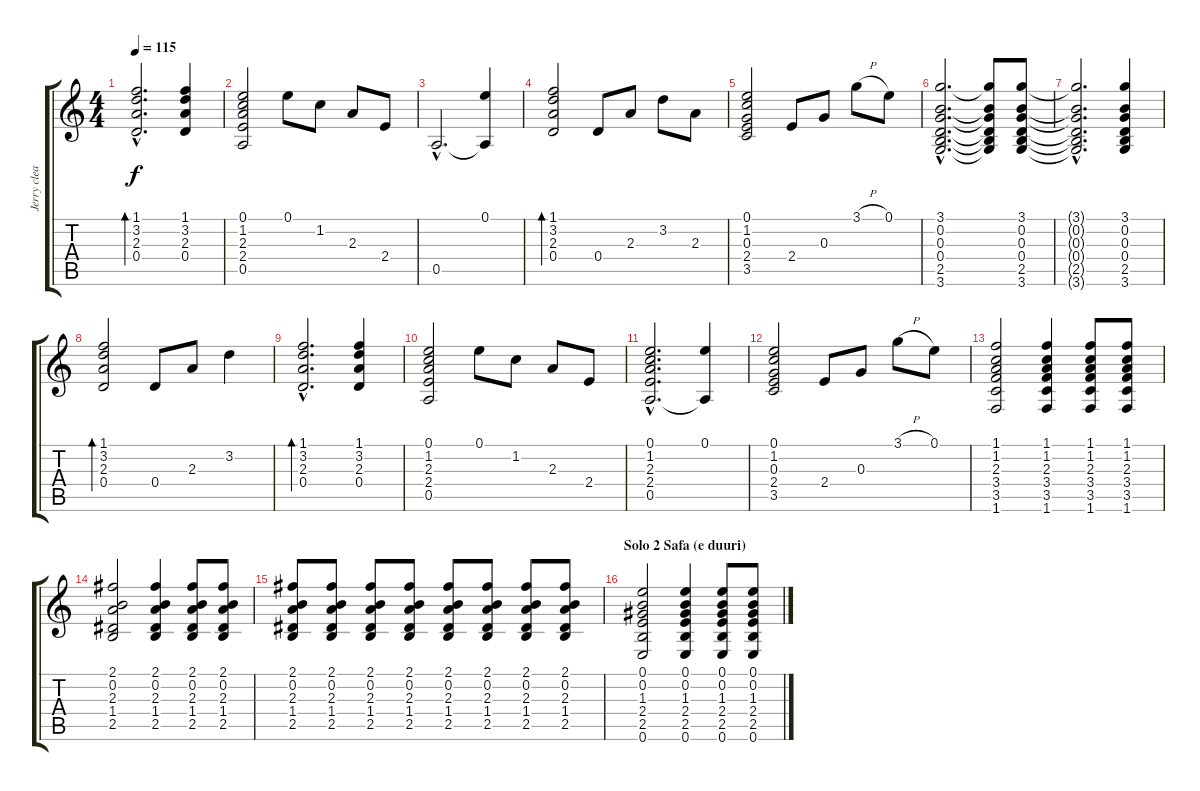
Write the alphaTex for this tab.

\track ("Jerry clean" "Jerry clea") {instrument acousticguitarsteel}
\staff {score tabs}
\tuning (E4 B3 G3 D3 A2 E2) {hide}
\ts (4 4)
\tempo 115
\clef g2
\ks c
(1.1{hac} 3.2{hac} 2.3{hac} 0.4{hac}).2{d bd 60 dy f} (1.1 3.2 2.3 0.4).4 |
(0.1 1.2 2.3 2.4 0.5).2 0.1.8 1.2.8 2.3.8 2.4.8 |
0.5{hac}.2{d} (0.1 0.5{t}).4 |
(1.1 3.2 2.3 0.4).2{bd 60} 0.4.8 2.3.8 3.2.8 2.3.8 |
(0.1 1.2 0.3 2.4 3.5).2 2.4.8 0.3.8 3.1{h}.8 0.1.8 |
(3.1{hac} 0.2{hac} 0.3{hac} 0.4{hac} 2.5{hac} 3.6{hac}).2{d} (3.1{t} 0.2{t} 0.3{t} 0.4{t} 2.5{t} 3.6{t}).8 (3.1 0.2 0.3 0.4 2.5 3.6).8 |
(3.1{hac t} 0.2{hac t} 0.3{hac t} 0.4{hac t} 2.5{hac t} 3.6{hac t}).2{d} (3.1 0.2 0.3 0.4 2.5 3.6).4 |
(1.1 3.2 2.3 0.4).2{bd 60} 0.4.8 2.3.8 3.2.4 |
(1.1{hac} 3.2{hac} 2.3{hac} 0.4{hac}).2{d bd 60} (1.1 3.2 2.3 0.4).4 |
(0.1 1.2 2.3 2.4 0.5).2 0.1.8 1.2.8 2.3.8 2.4.8 |
(0.1{hac} 1.2{hac} 2.3{hac} 2.4{hac} 0.5{hac}).2{d} (0.1 0.5{t}).4 |
(0.1 1.2 0.3 2.4 3.5).2 2.4.8 0.3.8 3.1{h}.8 0.1.8 |
(1.1 1.2 2.3 3.4 3.5 1.6).2 (1.1 1.2 2.3 3.4 3.5 1.6).4 (1.1 1.2 2.3 3.4 3.5 1.6).8 (1.1 1.2 2.3 3.4 3.5 1.6).8 |
(2.1 0.2 2.3 1.4 2.5).2 (2.1 0.2 2.3 1.4 2.5).4 (2.1 0.2 2.3 1.4 2.5).8 (2.1 0.2 2.3 1.4 2.5).8 |
(2.1 0.2 2.3 1.4 2.5).8 (2.1 0.2 2.3 1.4 2.5).8 (2.1 0.2 2.3 1.4 2.5).8 (2.1 0.2 2.3 1.4 2.5).8 (2.1 0.2 2.3 1.4 2.5).8 (2.1 0.2 2.3 1.4 2.5).8 (2.1 0.2 2.3 1.4 2.5).8 (2.1 0.2 2.3 1.4 2.5).8 |
\section ("" "Solo 2 Safa (e duuri)")
(0.1 0.2 1.3 2.4 2.5 0.6).2 (0.1 0.2 1.3 2.4 2.5 0.6).4 (0.1 0.2 1.3 2.4 2.5 0.6).8 (0.1 0.2 1.3 2.4 2.5 0.6).8
